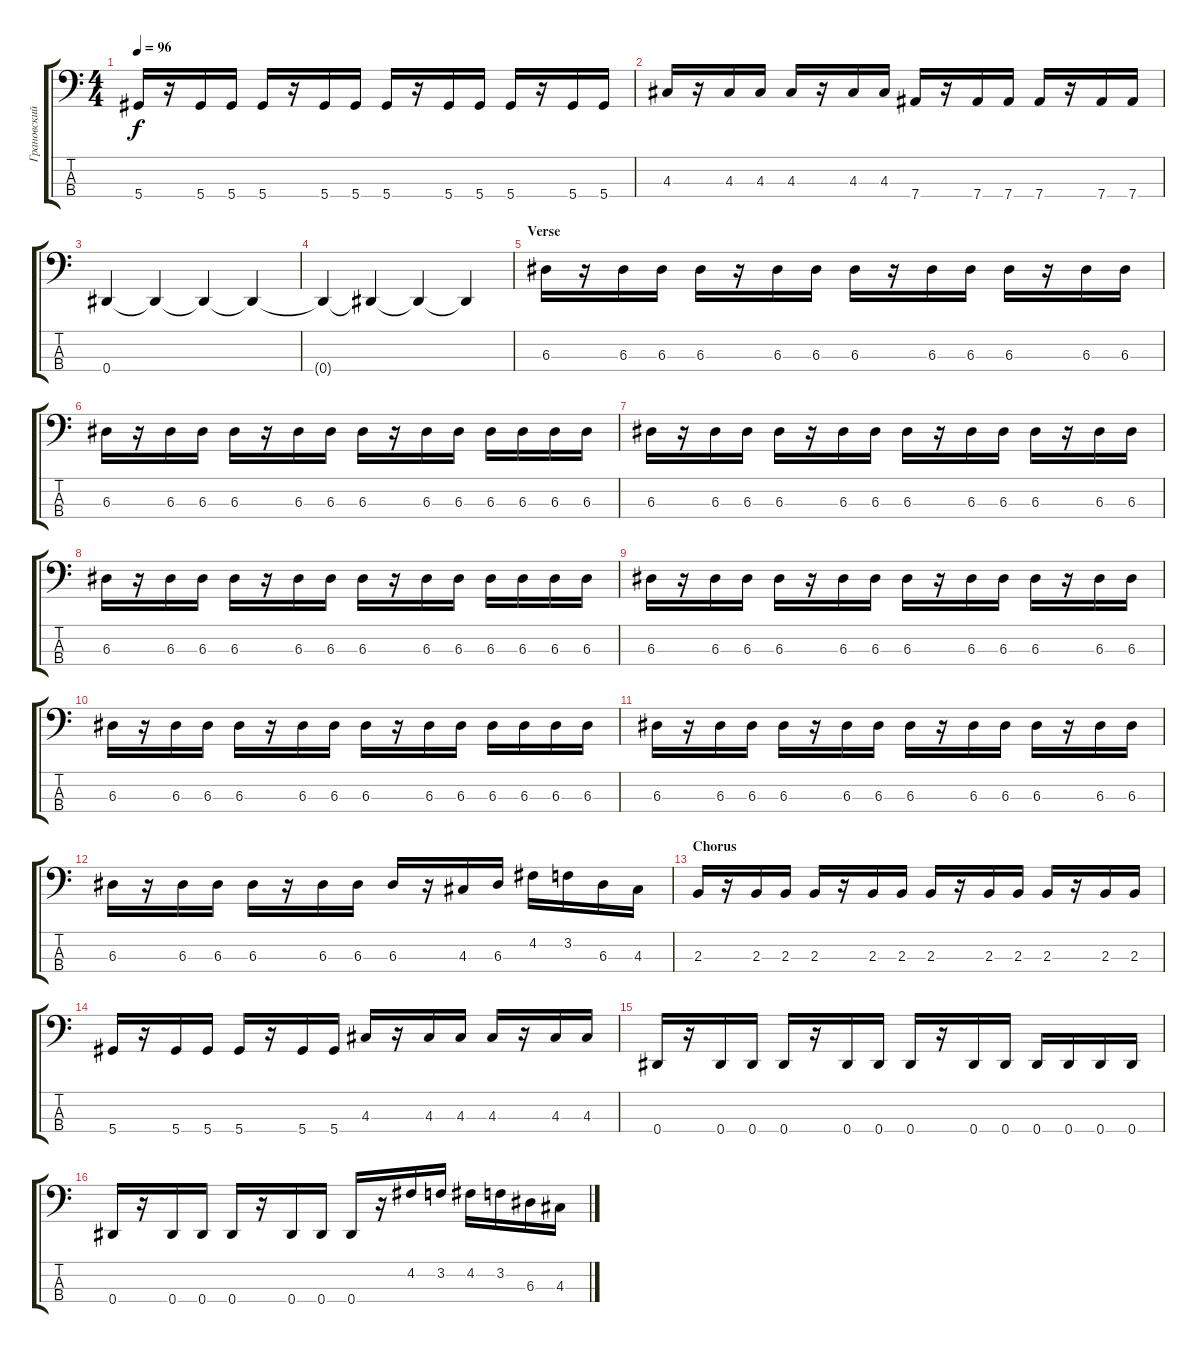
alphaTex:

\track ("Грановский (Bass)" "Грановский") {instrument electricbassfinger}
\staff {score tabs}
\tuning (G2 D2 A1 Eb1) {hide}
\ts (4 4)
\tempo 96
\clef f4
\ks c
5.4.16{dy f} r.16 5.4.16 5.4.16 5.4.16 r.16 5.4.16 5.4.16 5.4.16 r.16 5.4.16 5.4.16 5.4.16 r.16 5.4.16 5.4.16 |
4.3.16 r.16 4.3.16 4.3.16 4.3.16 r.16 4.3.16 4.3.16 7.4.16 r.16 7.4.16 7.4.16 7.4.16 r.16 7.4.16 7.4.16 |
0.4.4 0.4{t}.4 0.4{t}.4 0.4{t}.4 |
0.4{t}.4 0.4{t}.4 0.4{t}.4 0.4{t}.4 |
\section ("" "Verse")
6.3.16 r.16 6.3.16 6.3.16 6.3.16 r.16 6.3.16 6.3.16 6.3.16 r.16 6.3.16 6.3.16 6.3.16 r.16 6.3.16 6.3.16 |
6.3.16 r.16 6.3.16 6.3.16 6.3.16 r.16 6.3.16 6.3.16 6.3.16 r.16 6.3.16 6.3.16 6.3.16 6.3.16 6.3.16 6.3.16 |
6.3.16 r.16 6.3.16 6.3.16 6.3.16 r.16 6.3.16 6.3.16 6.3.16 r.16 6.3.16 6.3.16 6.3.16 r.16 6.3.16 6.3.16 |
6.3.16 r.16 6.3.16 6.3.16 6.3.16 r.16 6.3.16 6.3.16 6.3.16 r.16 6.3.16 6.3.16 6.3.16 6.3.16 6.3.16 6.3.16 |
6.3.16 r.16 6.3.16 6.3.16 6.3.16 r.16 6.3.16 6.3.16 6.3.16 r.16 6.3.16 6.3.16 6.3.16 r.16 6.3.16 6.3.16 |
6.3.16 r.16 6.3.16 6.3.16 6.3.16 r.16 6.3.16 6.3.16 6.3.16 r.16 6.3.16 6.3.16 6.3.16 6.3.16 6.3.16 6.3.16 |
6.3.16 r.16 6.3.16 6.3.16 6.3.16 r.16 6.3.16 6.3.16 6.3.16 r.16 6.3.16 6.3.16 6.3.16 r.16 6.3.16 6.3.16 |
6.3.16 r.16 6.3.16 6.3.16 6.3.16 r.16 6.3.16 6.3.16 6.3.16 r.16 4.3.16 6.3.16 4.2.16 3.2.16 6.3.16 4.3.16 |
\section ("" "Chorus")
2.3.16 r.16 2.3.16 2.3.16 2.3.16 r.16 2.3.16 2.3.16 2.3.16 r.16 2.3.16 2.3.16 2.3.16 r.16 2.3.16 2.3.16 |
5.4.16 r.16 5.4.16 5.4.16 5.4.16 r.16 5.4.16 5.4.16 4.3.16 r.16 4.3.16 4.3.16 4.3.16 r.16 4.3.16 4.3.16 |
0.4.16 r.16 0.4.16 0.4.16 0.4.16 r.16 0.4.16 0.4.16 0.4.16 r.16 0.4.16 0.4.16 0.4.16 0.4.16 0.4.16 0.4.16 |
0.4.16 r.16 0.4.16 0.4.16 0.4.16 r.16 0.4.16 0.4.16 0.4.16 r.16 4.2.16 3.2.16 4.2.16 3.2.16 6.3.16 4.3.16
